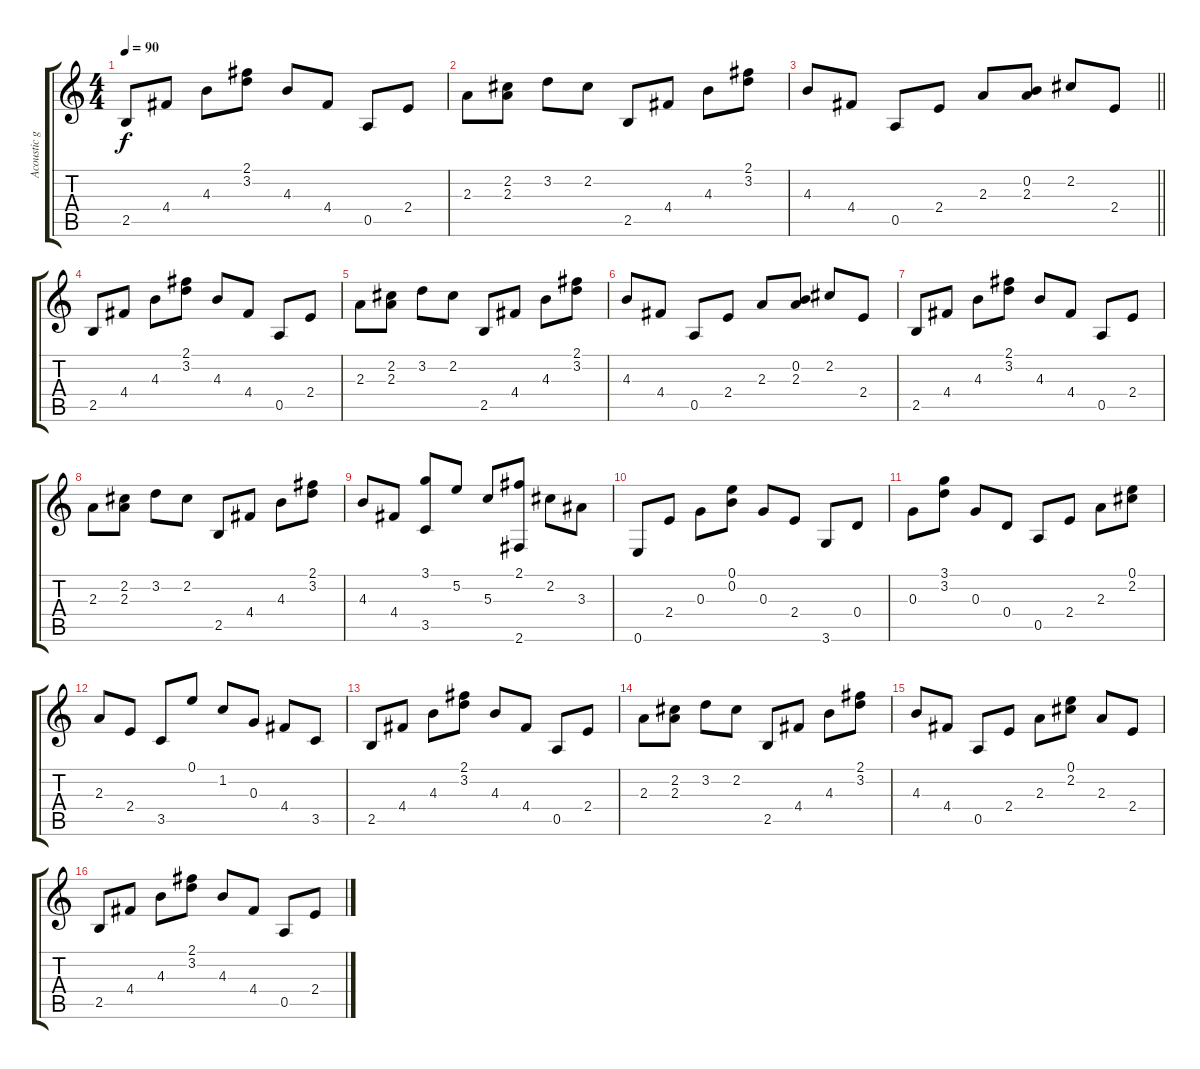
\track ("Acoustic guitar" "Acoustic g") {instrument acousticguitarsteel}
\staff {score tabs}
\tuning (E4 B3 G3 D3 A2 E2) {hide}
\ts (4 4)
\tempo 90
\clef g2
\ks c
2.5.8{dy f} 4.4.8 4.3.8 (2.1 3.2).8 4.3.8 4.4.8 0.5.8 2.4.8 |
2.3.8 (2.2 2.3).8 3.2.8 2.2.8 2.5.8 4.4.8 4.3.8 (2.1 3.2).8 |
\barLineRight lightlight
4.3.8 4.4.8 0.5.8 2.4.8 2.3.8 (0.2 2.3).8 2.2.8 2.4.8 |
2.5.8 4.4.8 4.3.8 (2.1 3.2).8 4.3.8 4.4.8 0.5.8 2.4.8 |
2.3.8 (2.2 2.3).8 3.2.8 2.2.8 2.5.8 4.4.8 4.3.8 (2.1 3.2).8 |
4.3.8 4.4.8 0.5.8 2.4.8 2.3.8 (0.2 2.3).8 2.2.8 2.4.8 |
2.5.8 4.4.8 4.3.8 (2.1 3.2).8 4.3.8 4.4.8 0.5.8 2.4.8 |
2.3.8 (2.2 2.3).8 3.2.8 2.2.8 2.5.8 4.4.8 4.3.8 (2.1 3.2).8 |
4.3.8 4.4.8 (3.1 3.5).8 5.2.8 5.3.8 (2.1 2.6).8 2.2.8 3.3.8 |
0.6.8 2.4.8 0.3.8 (0.1 0.2).8 0.3.8 2.4.8 3.6.8 0.4.8 |
0.3.8 (3.1 3.2).8 0.3.8 0.4.8 0.5.8 2.4.8 2.3.8 (0.1 2.2).8 |
2.3.8 2.4.8 3.5.8 0.1.8 1.2.8 0.3.8 4.4.8 3.5.8 |
2.5.8 4.4.8 4.3.8 (2.1 3.2).8 4.3.8 4.4.8 0.5.8 2.4.8 |
2.3.8 (2.2 2.3).8 3.2.8 2.2.8 2.5.8 4.4.8 4.3.8 (2.1 3.2).8 |
4.3.8 4.4.8 0.5.8 2.4.8 2.3.8 (0.1 2.2).8 2.3.8 2.4.8 |
2.5.8 4.4.8 4.3.8 (2.1 3.2).8 4.3.8 4.4.8 0.5.8 2.4.8
